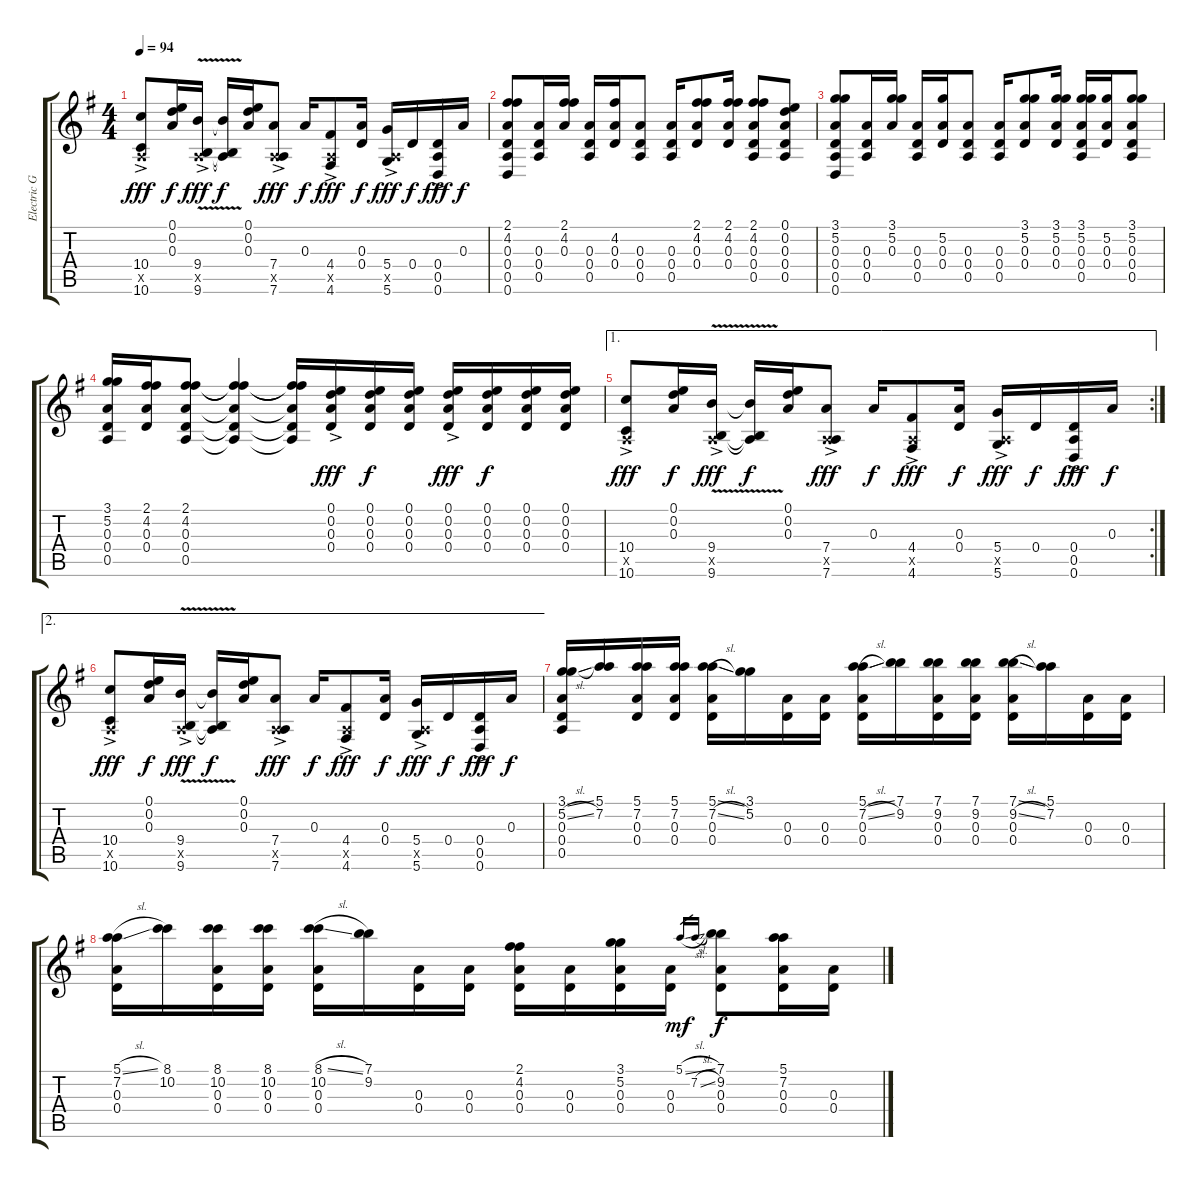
\track ("Electric Guitar 1" "Electric G") {instrument distortionguitar}
\staff {score tabs}
\tuning (E4 D4 A3 D3 A2 D2) {hide}
\ts (4 4)
\tempo 94
\clef g2
\ks g
(10.4{ac} 0.5{ac x} 10.6{ac}).8{dy fff} (0.1 0.2 0.3).16{dy f} (9.4{v ac} 0.5{ac x} 9.6{v ac}).16{dy fff} (9.4{t} 0.5{t} 9.6{t}).16{dy f} (0.1 0.2 0.3).16 (7.4{ac} 0.5{ac x} 7.6{ac}).8{dy fff} 0.3.16{dy f} (4.4{ac} 0.5{x} 4.6{ac}).8{dy fff} (0.3 0.4).16{dy f} (5.4{ac} 0.5{x} 5.6{ac}).16{dy fff} 0.4.16{dy f} (0.4{ac} 0.5{ac} 0.6{ac}).16{dy fff} 0.3.16{dy f} |
(2.1 4.2 0.3 0.4 0.5 0.6).8 (0.3 0.4 0.5).16 (2.1 4.2 0.3).16 (0.3 0.4 0.5).16 (4.2 0.3 0.4).16 (0.3 0.4 0.5).8 (0.3 0.4 0.5).16 (2.1 4.2 0.3 0.4).8 (2.1 4.2 0.3 0.4).16 (2.1 4.2 0.3 0.4 0.5).8 (0.1 0.2 0.3 0.4 0.5).8 |
(3.1 5.2 0.3 0.4 0.5 0.6).8 (0.3 0.4 0.5).16 (3.1 5.2 0.3).16 (0.3 0.4 0.5).16 (5.2 0.3 0.4).16 (0.3 0.4 0.5).8 (0.3 0.4 0.5).16 (3.1 5.2 0.3 0.4).8 (3.1 5.2 0.3 0.4).16 (3.1 5.2 0.3 0.4 0.5).16 (5.2 0.3 0.4).16 (3.1 5.2 0.3 0.4 0.5).8 |
(3.1 5.2 0.3 0.4 0.5).16 (2.1 4.2 0.3 0.4).16 (2.1 4.2 0.3 0.4 0.5).8 (2.1{t} 4.2{t} 0.3{t} 0.4{t} 0.5{t}).4 (2.1{t} 4.2{t} 0.3{t} 0.4{t} 0.5{t}).16 (0.1{ac} 0.2{ac} 0.3{ac} 0.4{ac}).16{dy fff} (0.1 0.2 0.3 0.4).16{dy f} (0.1 0.2 0.3 0.4).16 (0.1{ac} 0.2{ac} 0.3{ac} 0.4{ac}).16{dy fff} (0.1 0.2 0.3 0.4).16{dy f} (0.1 0.2 0.3 0.4).16 (0.1 0.2 0.3 0.4).16 |
\ae 1
\rc 2
(10.4{ac} 0.5{ac x} 10.6{ac}).8{dy fff} (0.1 0.2 0.3).16{dy f} (9.4{v ac} 0.5{ac x} 9.6{v ac}).16{dy fff} (9.4{t} 0.5{t} 9.6{t}).16{dy f} (0.1 0.2 0.3).16 (7.4{ac} 0.5{ac x} 7.6{ac}).8{dy fff} 0.3.16{dy f} (4.4{ac} 0.5{x} 4.6{ac}).8{dy fff} (0.3 0.4).16{dy f} (5.4{ac} 0.5{x} 5.6{ac}).16{dy fff} 0.4.16{dy f} (0.4{ac} 0.5{ac} 0.6{ac}).16{dy fff} 0.3.16{dy f} |
\ae 2
(10.4{ac} 0.5{ac x} 10.6{ac}).8{dy fff} (0.1 0.2 0.3).16{dy f} (9.4{v ac} 0.5{ac x} 9.6{v ac}).16{dy fff} (9.4{t} 0.5{t} 9.6{t}).16{dy f} (0.1 0.2 0.3).16 (7.4{ac} 0.5{ac x} 7.6{ac}).8{dy fff} 0.3.16{dy f} (4.4{ac} 0.5{x} 4.6{ac}).8{dy fff} (0.3 0.4).16{dy f} (5.4{ac} 0.5{x} 5.6{ac}).16{dy fff} 0.4.16{dy f} (0.4{ac} 0.5{ac} 0.6{ac}).16{dy fff} 0.3.16{dy f} |
(3.1{sl} 5.2{sl} 0.3 0.4 0.5).16 (5.1 7.2).16 (5.1 7.2 0.3 0.4).16 (5.1 7.2 0.3 0.4).16 (5.1{sl} 7.2{sl} 0.3 0.4).16 (3.1 5.2).16 (0.3 0.4).16 (0.3 0.4).16 (5.1{sl} 7.2{sl} 0.3 0.4).16 (7.1 9.2).16 (7.1 9.2 0.3 0.4).16 (7.1 9.2 0.3 0.4).16 (7.1{sl} 9.2{sl} 0.3 0.4).16 (5.1 7.2).16 (0.3 0.4).16 (0.3 0.4).16 |
(5.1{sl} 7.2 0.3 0.4).16 (8.1 10.2).16 (8.1 10.2 0.3 0.4).16 (8.1 10.2 0.3 0.4).16 (8.1{sl} 10.2 0.3 0.4).16 (7.1 9.2).16 (0.3 0.4).16 (0.3 0.4).16 (2.1 4.2 0.3 0.4).16 (0.3 0.4).16 (3.1 5.2 0.3 0.4).16 (0.3 0.4).16 5.1{sl}.16{gr dy mf} 7.2{sl}.16{gr} (7.1 9.2 0.3 0.4).8{dy f} (5.1 7.2 0.3 0.4).16 (0.3 0.4).16
